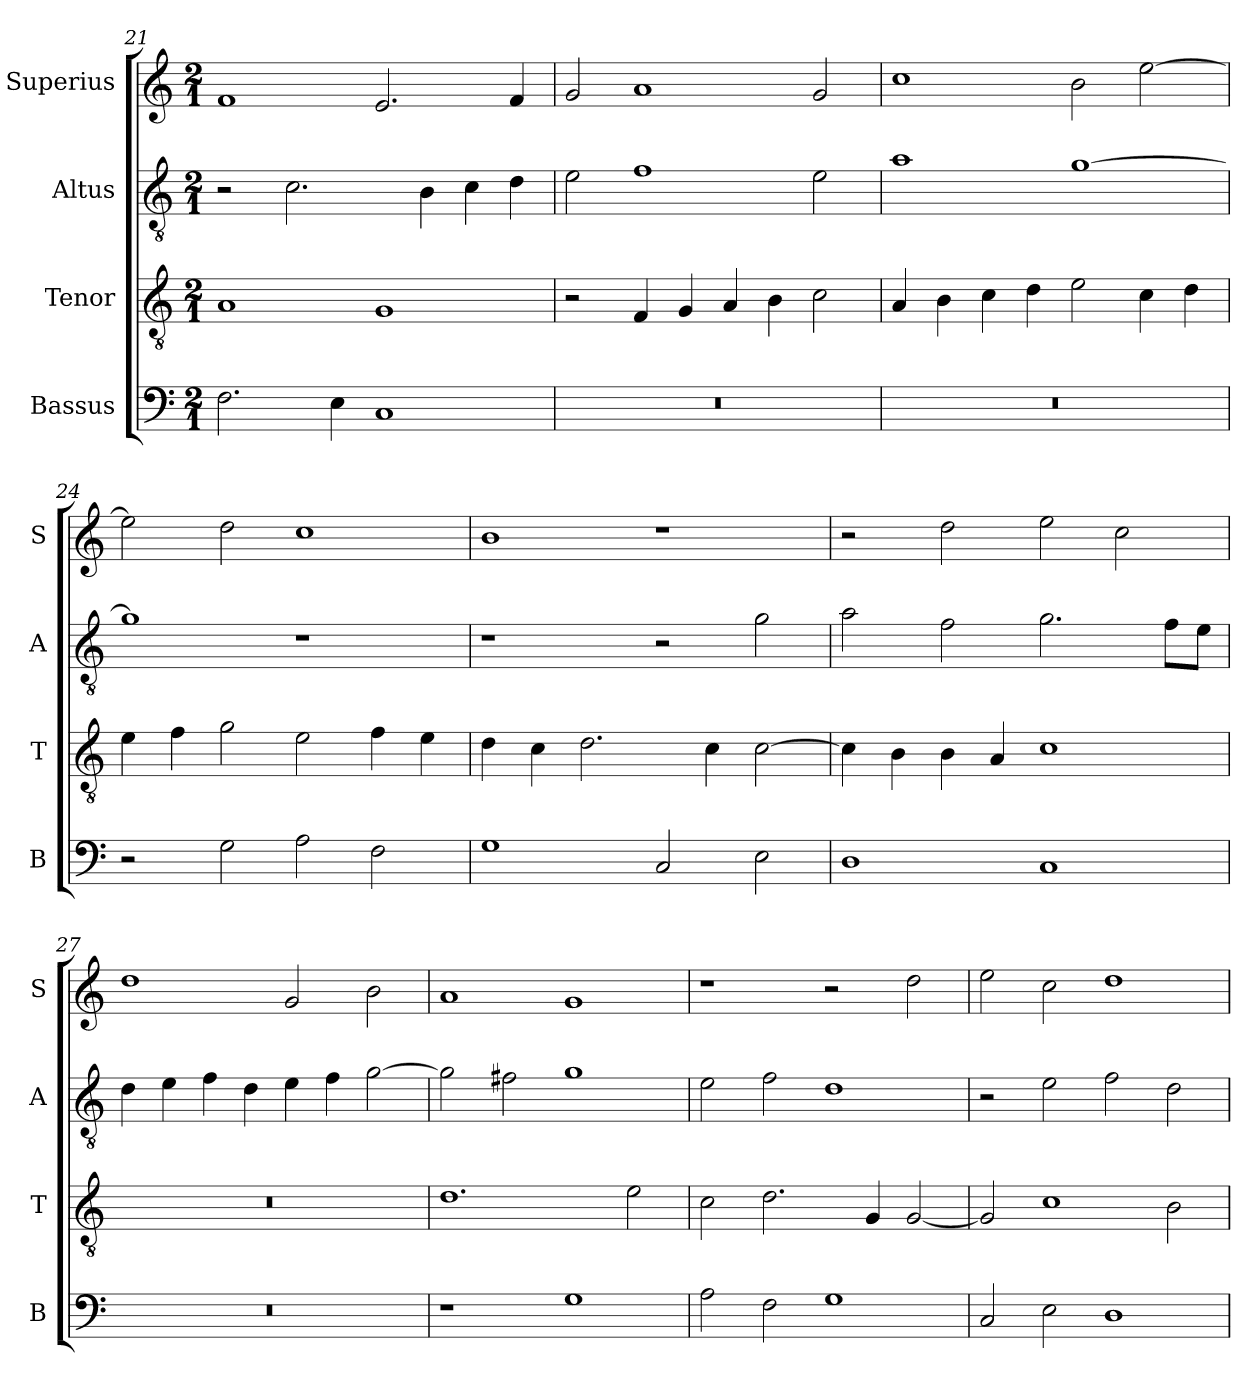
**kern	**kern	**kern	**kern
*part4	*part3	*part2	*part1
*staff4	*staff3	*staff2	*staff1
*I"Bassus	*I"Tenor	*I"Altus	*I"Superius
*I'B	*I'T	*I'A	*I'S
*clefF4	*clefGv2	*clefGv2	*clefG2
*k[]	*k[]	*k[]	*k[]
*M2/1	*M2/1	*M2/1	*M2/1
=21	=21	=21	=21
2.F\	1A	2r	1f
.	.	2.c\	.
4E\	.	.	.
1C	1G	.	2.e/
.	.	4B\	.
.	.	4c\	.
.	.	4d\	4f/
=22	=22	=22	=22
0r	2r	2e\	2g/
.	4F/	1f	1a
.	4G/	.	.
.	4A/	.	.
.	4B\	.	.
.	2c\	2e\	2g/
=23	=23	=23	=23
0r	4A/	1a	1cc
.	4B\	.	.
.	4c\	.	.
.	4d\	.	.
.	2e\	[1g	2b\
.	4c\	.	[2ee\
.	4d\	.	.
=24	=24	=24	=24
2r	4e\	1g]	2ee\]
.	4f\	.	.
2G\	2g\	.	2dd\
2A\	2e\	1r	1cc
2F\	4f\	.	.
.	4e\	.	.
=25	=25	=25	=25
1G	4d\	1r	1b
.	4c\	.	.
.	2.d\	.	.
2C/	.	2r	1r
.	4c\	.	.
2E\	[2c\	2g\	.
=26	=26	=26	=26
1D	4c\]	2a\	2r
.	4B\	.	.
.	4B\	2f\	2dd\
.	4A/	.	.
1C	1c	2.g\	2ee\
.	.	.	2cc\
.	.	8f\L	.
.	.	8e\J	.
=27	=27	=27	=27
0r	0r	4d\	1dd
.	.	4e\	.
.	.	4f\	.
.	.	4d\	.
.	.	4e\	2g/
.	.	4f\	.
.	.	[2g\	2b\
=28	=28	=28	=28
1r	1.d	2g\]	1a
.	.	2f#X\	.
1G	.	1g	1g
.	2e\	.	.
=29	=29	=29	=29
2A\	2c\	2e\	1r
2F\	2.d\	2f\	.
1G	.	1d	2r
.	4G/	.	.
.	[2G/	.	2dd\
=30	=30	=30	=30
2C/	2G/]	2r	2ee\
2E\	1c	2e\	2cc\
1D	.	2f\	1dd
.	2B\	2d\	.
=	=	=	=
*-	*-	*-	*-
